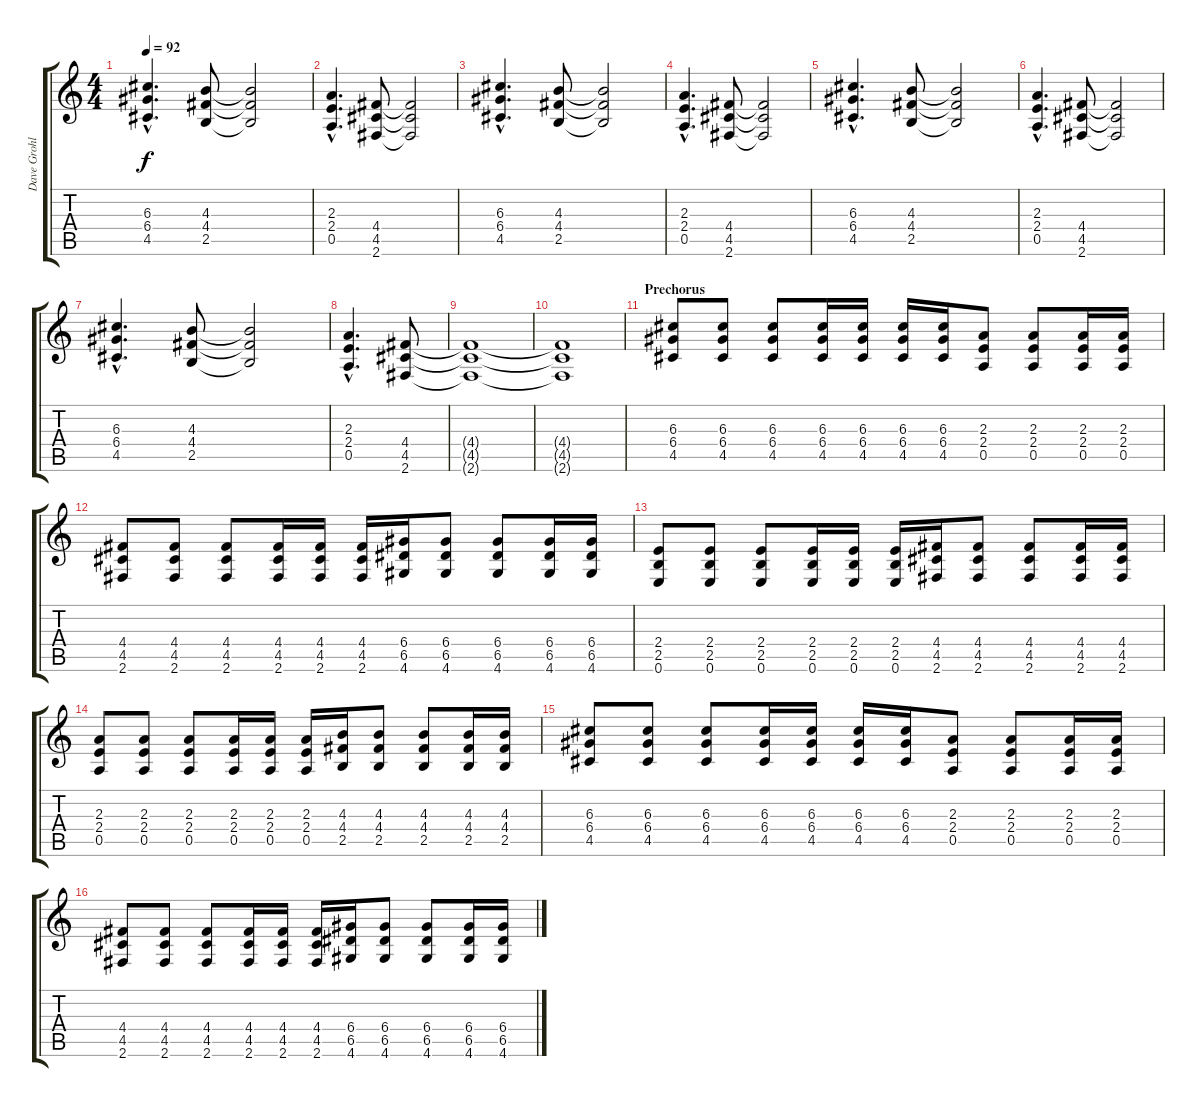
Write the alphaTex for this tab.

\track ("Dave Grohl (Guitar)" "Dave Grohl") {instrument overdrivenguitar}
\staff {score tabs}
\tuning (E4 B3 G3 D3 A2 E2) {hide}
\ts (4 4)
\tempo 92
\clef g2
\ks c
(6.3{hac} 6.4{hac} 4.5{hac}).4{d dy f} (4.3 4.4 2.5).8 (4.3{t} 4.4{t} 2.5{t}).2 |
(2.3{hac} 2.4{hac} 0.5{hac}).4{d} (4.4 4.5 2.6).8 (4.4{t} 4.5{t} 2.6{t}).2 |
(6.3{hac} 6.4{hac} 4.5{hac}).4{d} (4.3 4.4 2.5).8 (4.3{t} 4.4{t} 2.5{t}).2 |
(2.3{hac} 2.4{hac} 0.5{hac}).4{d} (4.4 4.5 2.6).8 (4.4{t} 4.5{t} 2.6{t}).2 |
(6.3{hac} 6.4{hac} 4.5{hac}).4{d} (4.3 4.4 2.5).8 (4.3{t} 4.4{t} 2.5{t}).2 |
(2.3{hac} 2.4{hac} 0.5{hac}).4{d} (4.4 4.5 2.6).8 (4.4{t} 4.5{t} 2.6{t}).2 |
(6.3{hac} 6.4{hac} 4.5{hac}).4{d} (4.3 4.4 2.5).8 (4.3{t} 4.4{t} 2.5{t}).2 |
(2.3{hac} 2.4{hac} 0.5{hac}).4{d} (4.4 4.5 2.6).8{volume 0} |
(4.4{t} 4.5{t} 2.6{t}).1 |
(4.4{t} 4.5{t} 2.6{t}).1 |
\section ("" "Prechorus")
(6.3 6.4 4.5).8 (6.3 6.4 4.5).8 (6.3 6.4 4.5).8 (6.3 6.4 4.5).16 (6.3 6.4 4.5).16 (6.3 6.4 4.5).16 (6.3 6.4 4.5).16 (2.3 2.4 0.5).8 (2.3 2.4 0.5).8 (2.3 2.4 0.5).16 (2.3 2.4 0.5).16 |
(4.4 4.5 2.6).8 (4.4 4.5 2.6).8 (4.4 4.5 2.6).8 (4.4 4.5 2.6).16 (4.4 4.5 2.6).16 (4.4 4.5 2.6).16 (6.4 6.5 4.6).16 (6.4 6.5 4.6).8 (6.4 6.5 4.6).8 (6.4 6.5 4.6).16 (6.4 6.5 4.6).16 |
(2.4 2.5 0.6).8 (2.4 2.5 0.6).8 (2.4 2.5 0.6).8 (2.4 2.5 0.6).16 (2.4 2.5 0.6).16 (2.4 2.5 0.6).16 (4.4 4.5 2.6).16 (4.4 4.5 2.6).8 (4.4 4.5 2.6).8 (4.4 4.5 2.6).16 (4.4 4.5 2.6).16 |
(2.3 2.4 0.5).8 (2.3 2.4 0.5).8 (2.3 2.4 0.5).8 (2.3 2.4 0.5).16 (2.3 2.4 0.5).16 (2.3 2.4 0.5).16 (4.3 4.4 2.5).16 (4.3 4.4 2.5).8 (4.3 4.4 2.5).8 (4.3 4.4 2.5).16 (4.3 4.4 2.5).16 |
(6.3 6.4 4.5).8 (6.3 6.4 4.5).8 (6.3 6.4 4.5).8 (6.3 6.4 4.5).16 (6.3 6.4 4.5).16 (6.3 6.4 4.5).16 (6.3 6.4 4.5).16 (2.3 2.4 0.5).8 (2.3 2.4 0.5).8 (2.3 2.4 0.5).16 (2.3 2.4 0.5).16 |
(4.4 4.5 2.6).8 (4.4 4.5 2.6).8 (4.4 4.5 2.6).8 (4.4 4.5 2.6).16 (4.4 4.5 2.6).16 (4.4 4.5 2.6).16 (6.4 6.5 4.6).16 (6.4 6.5 4.6).8 (6.4 6.5 4.6).8 (6.4 6.5 4.6).16 (6.4 6.5 4.6).16
